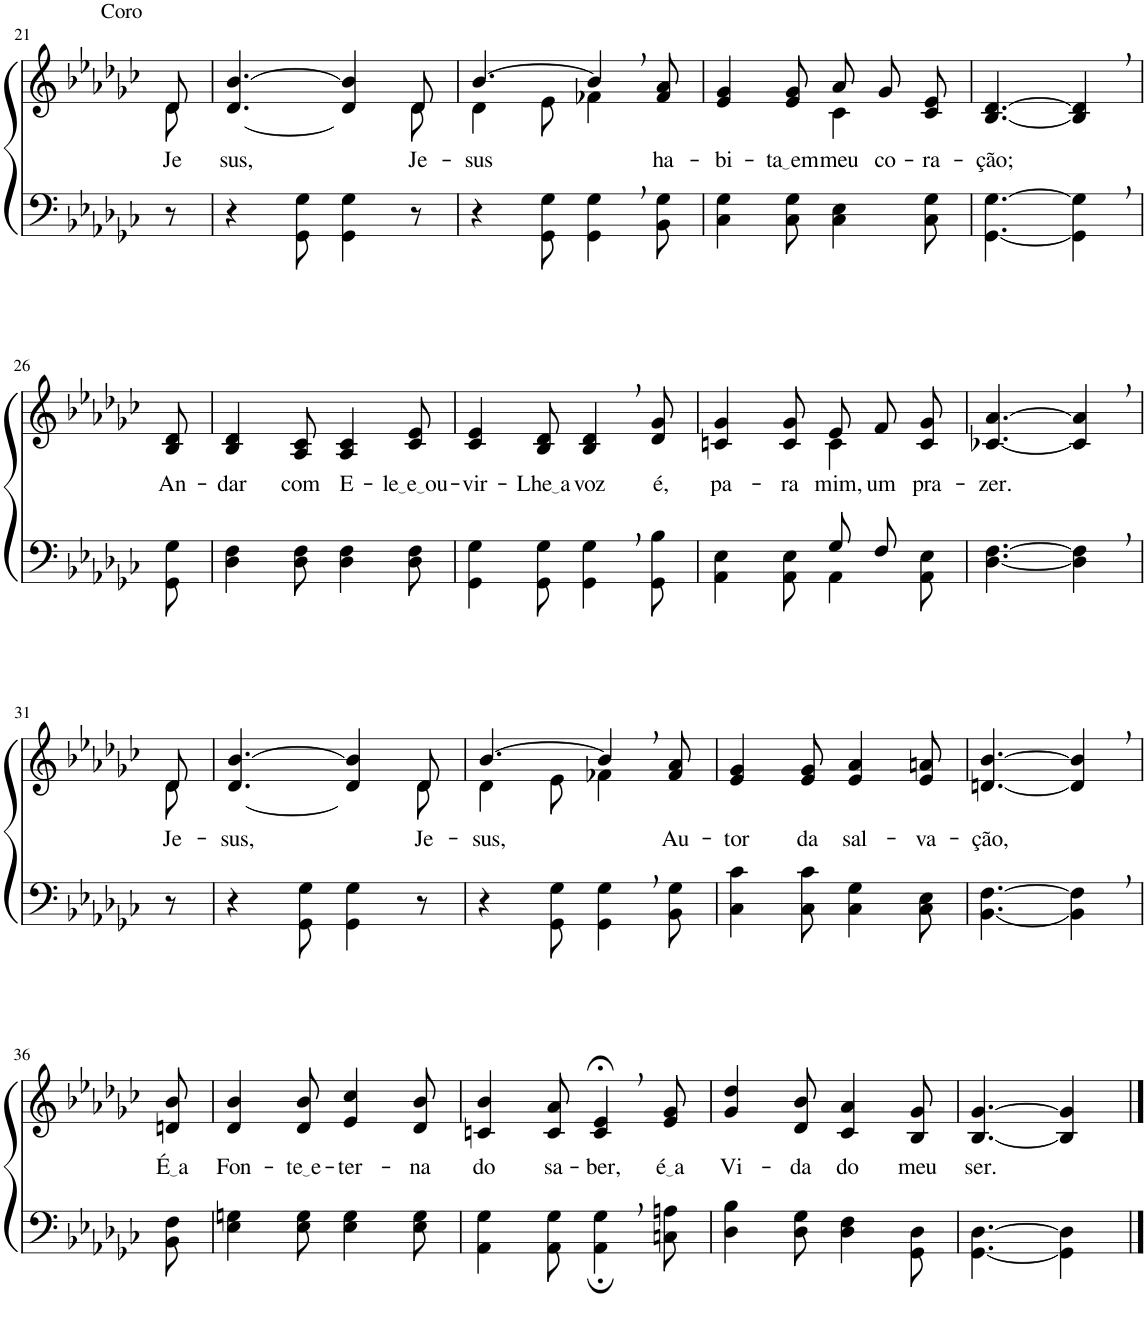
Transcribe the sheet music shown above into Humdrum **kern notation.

**kern	**kern	**text
*part2	*part1	*part1
*staff2	*staff1	*staff1
*I"Parte III e IV	*I"Parte I e II	*
!!LO:PB:g=z
*clefF4	*clefG2	*
*Trd-1c-2	*Trd-1c-2	*
*k[b-e-a-d-g-c-]	*k[b-e-a-d-g-c-]	*
*M6/8	*M6/8	*
=21	=21	=21
*	*^	*
!	!LO:TX:a:t=Coro	!	!
!	!	!	!LO:LY:b
8r	8d-/	8d-\	Je-
=22	=22	=22	=22
!	!	!	!LO:LY:b
4r	[4.d-/ [4.b-/	8ryy	-sus,
*	*v	*v	*
8GG-\ 8G-\	.	.
4GG-\ 4G-\	4d-/] 4b-/]	.
*	*^	*
!	!	!	!LO:LY:b
8r	8d-/	8d-\	Je-
=23	=23	=23	=23
!	!	!	!LO:LY:b
4r	[4.b-/	4d-\	-sus
8GG-\ 8G-\	.	8e-\	.
4GG-\, 4G-\,	4b-,/]	4f-X\	.
!	!	!	!LO:LY:b
8BB-\ 8G-\	8f-/ 8a-/	8ryy	ha-
=24	=24	=24	=24
!	!	!	!LO:LY:b
4C-\ 4G-\	4e-/ 4g-/	4.ryy	-bi-
!	!	!	!LO:LY:b
8C-\ 8G-\	8e-/ 8g-/	.	ta em
!	!	!	!LO:LY:b
4C-\ 4E-\	8a-/L	4c-\	meu
!	!	!	!LO:LY:b
.	8g-/	.	co-
!	!	!	!LO:LY:b
8C-\ 8G-\	8c-/ 8e-/J	8ryy	-ra-
=25	=25	=25	=25
!	!	!	!LO:LY:b
*	*v	*v	*
[4.GG-\ [4.G-\	[4.B-/ [4.d-/	-ção;
4GG-\], 4G-\],	4B-/], 4d-/],	.
!!LO:LB:g=z
=26	=26	=26
!	!	!LO:LY:b
8GG-\ 8G-\	8B-/ 8d-/	An-
=27	=27	=27
!	!	!LO:LY:b
4D-\ 4F\	4B-/ 4d-/	-dar
!	!	!LO:LY:b
8D-\ 8F\	8A-/ 8c-/	com
!	!	!LO:LY:b
4D-\ 4F\	4A-/ 4c-/	E-
!	!	!LO:LY:b
8D-\ 8F\	8c-/ 8e-/	le e ou
=28	=28	=28
!	!	!LO:LY:b
4GG-\ 4G-\	4c-/ 4e-/	-vir-
!	!	!LO:LY:b
8GG-\ 8G-\	8B-/ 8d-/	Lhe a
!	!	!LO:LY:b
4GG-\, 4G-\,	4B-/, 4d-/,	voz
!	!	!LO:LY:b
8GG-\ 8B-\	8d-/ 8g-/	é,
=29	=29	=29
*^	*	*
!	!	!	!LO:LY:b
*	*	*^	*
4.ryy	4AA-\ 4E-\	4cn/ 4g-/	4.ryy	pa-
!	!	!	!	!LO:LY:b
.	8AA-\ 8E-\	8c/ 8g-/	.	-ra
!	!	!	!	!LO:LY:b
8G-/L	4AA-\	8e-/L	4c\	mim,
!	!	!	!	!LO:LY:b
8F/J	.	8f/	.	um
!	!	!	!	!LO:LY:b
8ryy	8AA-\ 8E-\	8c/ 8g-/J	8ryy	pra-
=30	=30	=30	=30	=30
!	!	!	!	!LO:LY:b
*v	*v	*	*	*
*	*v	*v	*
[4.D-\ [4.F\	[4.c-X/ [4.a-/	-zer.
4D-\], 4F\],	4c-/], 4a-/],	.
!!LO:LB:g=z
=31	=31	=31
!	!	!LO:LY:b
*	*^	*
8r	8d-\	8d-/	Je-
=32	=32	=32	=32
!	!	!	!LO:LY:b
4r	[4.d-/ [4.b-/	8ryy	-sus,
*	*v	*v	*
8GG-\ 8G-\	.	.
4GG-\ 4G-\	4d-/] 4b-/]	.
*	*^	*
!	!	!	!LO:LY:b
8r	8d-/	8d-\	Je-
=33	=33	=33	=33
!	!	!	!LO:LY:b
4r	[4.b-/	4d-\	-sus,
8GG-\ 8G-\	.	8e-\	.
4GG-\, 4G-\,	4b-,/]	4f-X\	.
!	!	!	!LO:LY:b
8BB-\ 8G-\	8f-/ 8a-/	8ryy	Au-
=34	=34	=34	=34
!	!	!	!LO:LY:b
*	*v	*v	*
4C-\ 4c-\	4e-/ 4g-/	-tor
!	!	!LO:LY:b
8C-\ 8c-\	8e-/ 8g-/	da
!	!	!LO:LY:b
4C-\ 4G-\	4e-/ 4a-/	sal-
!	!	!LO:LY:b
8C-\ 8E-\	8e-/ 8an/	-va-
=35	=35	=35
!	!	!LO:LY:b
[4.BB-\ [4.F\	[4.dn/ [4.b-/	-ção,
4BB-\], 4F\],	4d/], 4b-/],	.
!!LO:LB:g=z
=36	=36	=36
!	!	!LO:LY:b
8BB-\ 8F\	8dn/ 8b-/	É a
=37	=37	=37
!	!	!LO:LY:b
4E-\ 4Gn\	4d-/ 4b-/	Fon-
!	!	!LO:LY:b
8E-\ 8G\	8d-/ 8b-/	te e
!	!	!LO:LY:b
4E-\ 4G\	4e-/ 4cc-/	-ter-
!	!	!LO:LY:b
8E-\ 8G\	8d-/ 8b-/	-na
=38	=38	=38
!	!	!LO:LY:b
4AA-\ 4G-\	4cn/ 4b-/	do
!	!	!LO:LY:b
8AA-\ 8G-\	8c/ 8a-/	sa-
!	!	!LO:LY:b
4AA-\;, 4G-\;,	4c/;<, 4e-/;<,	-ber,
!	!	!LO:LY:b
8Cn\ 8An\	8e-/ 8g-/	é a
=39	=39	=39
!	!	!LO:LY:b
4D-\ 4B-\	4g-/ 4dd-/	Vi-
!	!	!LO:LY:b
8D-\ 8G-\	8d-/ 8b-/	-da
!	!	!LO:LY:b
4D-\ 4F\	4c-/ 4a-/	do
!	!	!LO:LY:b
8GG-\ 8D-\	8B-/ 8g-/	meu
=40	=40	=40
!	!	!LO:LY:b
[4.GG-\ [4.D-\	[4.B-/ [4.g-/	ser.
4GG-\] 4D-\]	4B-/] 4g-/]	.
==	==	==
*-	*-	*-
